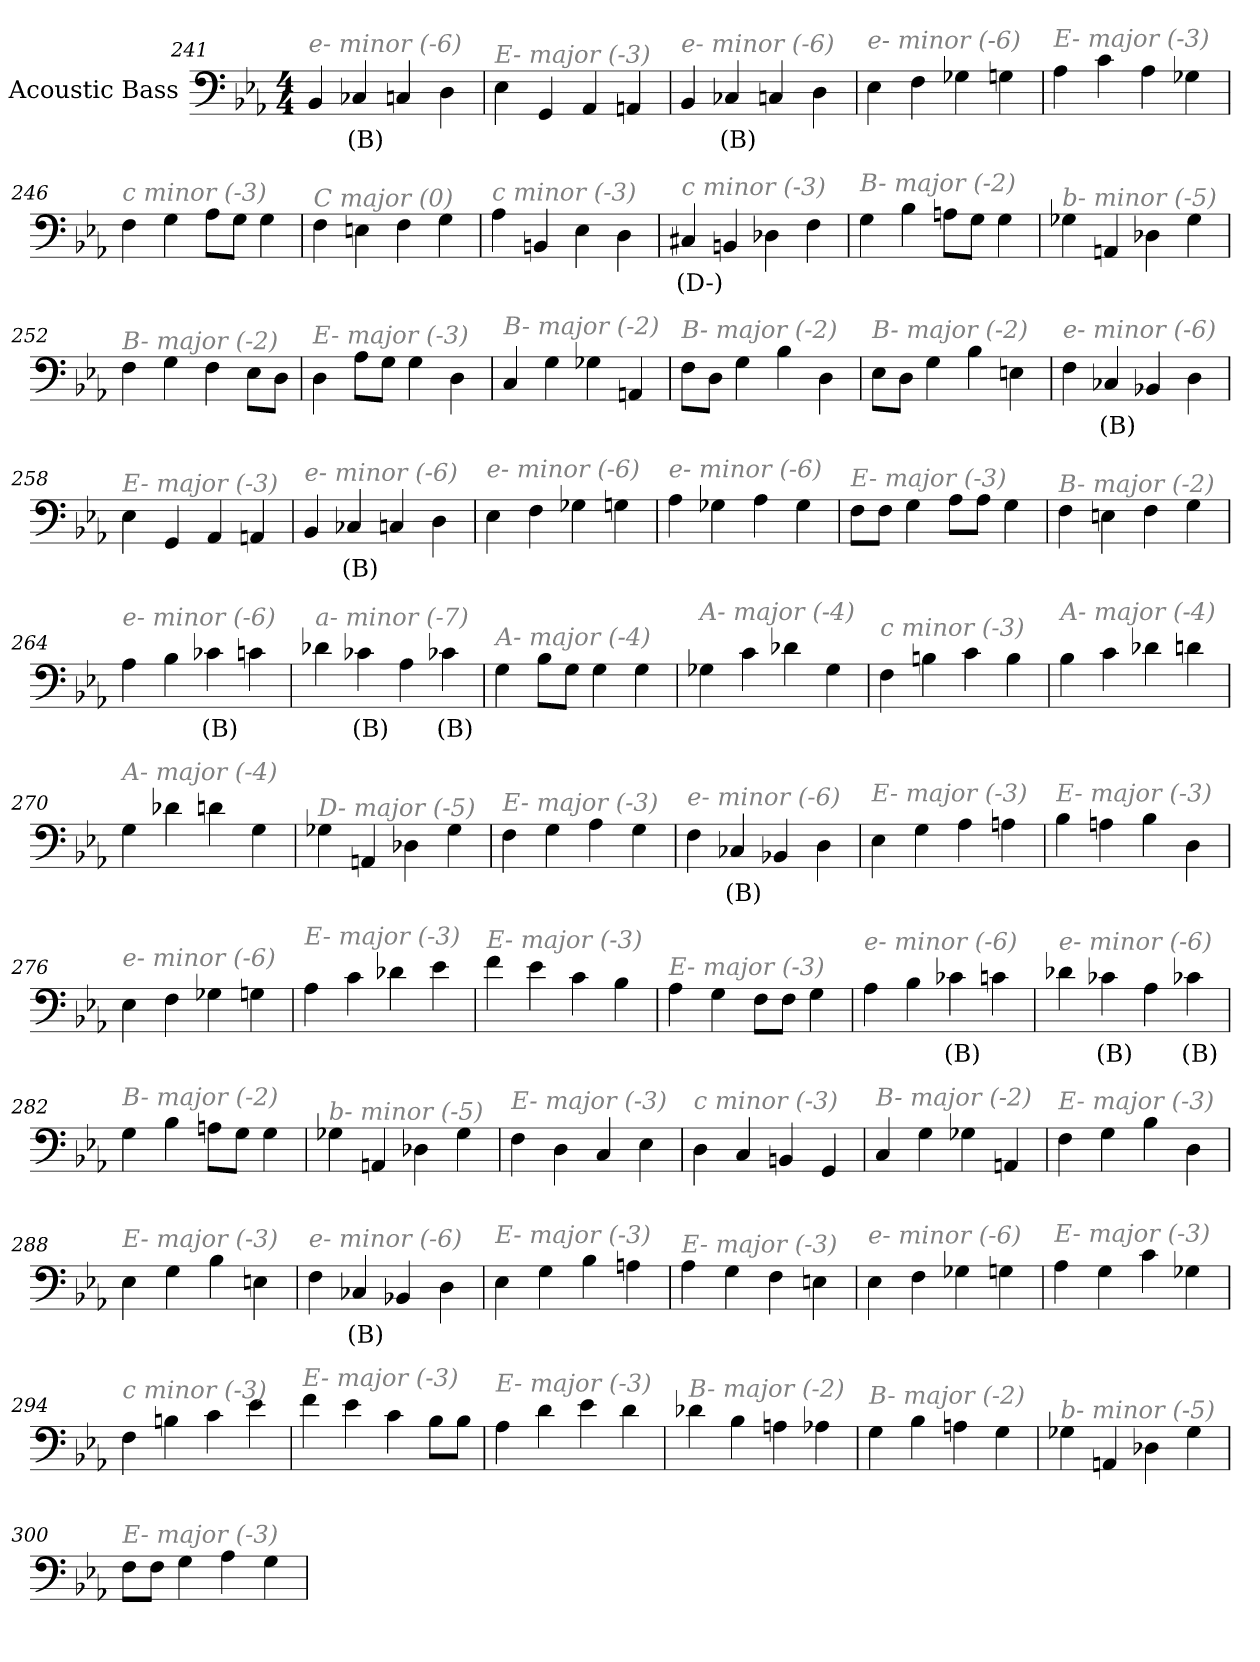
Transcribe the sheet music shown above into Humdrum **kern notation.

**kern	**text
*part1	*part1
*staff1	*staff1
*I"Acoustic Bass	*
*clefF4	*
*ITrd7c12	*
*k[b-e-a-]	*
*E-:	*
*M4/4	*
=241	=241
!LO:TX:i:color=#808080:t=e- minor (-6)	!
4BBB-	.
4CC-Xi	(B)
4CC	.
4DD	.
=242	=242
!LO:TX:i:color=#808080:t=E- major (-3)	!
4EE-	.
4GGG	.
4AAA-	.
4AAAn	.
=243	=243
!LO:TX:i:color=#808080:t=e- minor (-6)	!
4BBB-	.
4CC-Xi	(B)
4CC	.
4DD	.
=244	=244
!LO:TX:i:color=#808080:t=e- minor (-6)	!
4EE-	.
4FF	.
4GG-X	.
4GGn	.
=245	=245
!LO:TX:i:color=#808080:t=E- major (-3)	!
4AA-	.
4C	.
4AA-	.
4GG-X	.
=246	=246
!LO:TX:i:color=#808080:t=c minor (-3)	!
4FF	.
4GG	.
8AA-L	.
8GGJ	.
4GG	.
=247	=247
!LO:TX:i:color=#808080:t=C major (0)	!
4FF	.
4EEn	.
4FF	.
4GG	.
=248	=248
!LO:TX:i:color=#808080:t=c minor (-3)	!
4AA-	.
4BBBn	.
4EE-	.
4DD	.
=249	=249
!LO:TX:i:color=#808080:t=c minor (-3)	!
4CC#Xj	(D-)
4BBBn	.
4DD-	.
4FF	.
=250	=250
!LO:TX:i:color=#808080:t=B- major (-2)	!
4GG	.
4BB-	.
8AAnL	.
8GGJ	.
4GG	.
=251	=251
!LO:TX:i:color=#808080:t=b- minor (-5)	!
4GG-X	.
4AAAn	.
4DD-X	.
4GG-	.
=252	=252
!LO:TX:i:color=#808080:t=B- major (-2)	!
4FF	.
4GG	.
4FF	.
8EE-L	.
8DDJ	.
=253	=253
!LO:TX:i:color=#808080:t=E- major (-3)	!
4DD	.
8AA-L	.
8GGJ	.
4GG	.
4DD	.
=254	=254
!LO:TX:i:color=#808080:t=B- major (-2)	!
4CC	.
4GG	.
4GG-X	.
4AAAn	.
=255	=255
!LO:TX:i:color=#808080:t=B- major (-2)	!
8FFL	.
8DDJ	.
4GG	.
4BB-	.
4DD	.
=256	=256
!LO:TX:i:color=#808080:t=B- major (-2)	!
8EE-L	.
8DDJ	.
4GG	.
4BB-	.
4EEn	.
=257	=257
!LO:TX:i:color=#808080:t=e- minor (-6)	!
4FF	.
4CC-Xi	(B)
4BBB-X	.
4DD	.
=258	=258
!LO:TX:i:color=#808080:t=E- major (-3)	!
4EE-	.
4GGG	.
4AAA-	.
4AAAn	.
=259	=259
!LO:TX:i:color=#808080:t=e- minor (-6)	!
4BBB-	.
4CC-Xi	(B)
4CC	.
4DD	.
=260	=260
!LO:TX:i:color=#808080:t=e- minor (-6)	!
4EE-	.
4FF	.
4GG-X	.
4GGn	.
=261	=261
!LO:TX:i:color=#808080:t=e- minor (-6)	!
4AA-	.
4GG-X	.
4AA-	.
4GG-	.
=262	=262
!LO:TX:i:color=#808080:t=E- major (-3)	!
8FFL	.
8FFJ	.
4GG	.
8AA-L	.
8AA-J	.
4GG	.
=263	=263
!LO:TX:i:color=#808080:t=B- major (-2)	!
4FF	.
4EEn	.
4FF	.
4GG	.
=264	=264
!LO:TX:i:color=#808080:t=e- minor (-6)	!
4AA-	.
4BB-	.
4C-Xi	(B)
4C	.
=265	=265
!LO:TX:i:color=#808080:t=a- minor (-7)	!
4D-X	.
4C-Xi	(B)
4AA-	.
4C-Xi	(B)
=266	=266
!LO:TX:i:color=#808080:t=A- major (-4)	!
4GG	.
8BB-L	.
8GGJ	.
4GG	.
4GG	.
=267	=267
!LO:TX:i:color=#808080:t=A- major (-4)	!
4GG-X	.
4C	.
4D-X	.
4GG-	.
=268	=268
!LO:TX:i:color=#808080:t=c minor (-3)	!
4FF	.
4BBn	.
4C	.
4BB	.
=269	=269
!LO:TX:i:color=#808080:t=A- major (-4)	!
4BB-	.
4C	.
4D-X	.
4Dn	.
=270	=270
!LO:TX:i:color=#808080:t=A- major (-4)	!
4GG	.
4D-X	.
4Dn	.
4GG	.
=271	=271
!LO:TX:i:color=#808080:t=D- major (-5)	!
4GG-X	.
4AAAn	.
4DD-X	.
4GG-	.
=272	=272
!LO:TX:i:color=#808080:t=E- major (-3)	!
4FF	.
4GG	.
4AA-	.
4GG	.
=273	=273
!LO:TX:i:color=#808080:t=e- minor (-6)	!
4FF	.
4CC-Xi	(B)
4BBB-X	.
4DD	.
=274	=274
!LO:TX:i:color=#808080:t=E- major (-3)	!
4EE-	.
4GG	.
4AA-	.
4AAn	.
=275	=275
!LO:TX:i:color=#808080:t=E- major (-3)	!
4BB-	.
4AAn	.
4BB-	.
4DD	.
=276	=276
!LO:TX:i:color=#808080:t=e- minor (-6)	!
4EE-	.
4FF	.
4GG-X	.
4GGn	.
=277	=277
!LO:TX:i:color=#808080:t=E- major (-3)	!
4AA-	.
4C	.
4D-X	.
4E-	.
=278	=278
!LO:TX:i:color=#808080:t=E- major (-3)	!
4F	.
4E-	.
4C	.
4BB-	.
=279	=279
!LO:TX:i:color=#808080:t=E- major (-3)	!
4AA-	.
4GG	.
8FFL	.
8FFJ	.
4GG	.
=280	=280
!LO:TX:i:color=#808080:t=e- minor (-6)	!
4AA-	.
4BB-	.
4C-Xi	(B)
4C	.
=281	=281
!LO:TX:i:color=#808080:t=e- minor (-6)	!
4D-X	.
4C-Xi	(B)
4AA-	.
4C-Xi	(B)
=282	=282
!LO:TX:i:color=#808080:t=B- major (-2)	!
4GG	.
4BB-	.
8AAnL	.
8GGJ	.
4GG	.
=283	=283
!LO:TX:i:color=#808080:t=b- minor (-5)	!
4GG-X	.
4AAAn	.
4DD-X	.
4GG-	.
=284	=284
!LO:TX:i:color=#808080:t=E- major (-3)	!
4FF	.
4DD	.
4CC	.
4EE-	.
=285	=285
!LO:TX:i:color=#808080:t=c minor (-3)	!
4DD	.
4CC	.
4BBBn	.
4GGG	.
=286	=286
!LO:TX:i:color=#808080:t=B- major (-2)	!
4CC	.
4GG	.
4GG-X	.
4AAAn	.
=287	=287
!LO:TX:i:color=#808080:t=E- major (-3)	!
4FF	.
4GG	.
4BB-	.
4DD	.
=288	=288
!LO:TX:i:color=#808080:t=E- major (-3)	!
4EE-	.
4GG	.
4BB-	.
4EEn	.
=289	=289
!LO:TX:i:color=#808080:t=e- minor (-6)	!
4FF	.
4CC-Xi	(B)
4BBB-X	.
4DD	.
=290	=290
!LO:TX:i:color=#808080:t=E- major (-3)	!
4EE-	.
4GG	.
4BB-	.
4AAn	.
=291	=291
!LO:TX:i:color=#808080:t=E- major (-3)	!
4AA-	.
4GG	.
4FF	.
4EEn	.
=292	=292
!LO:TX:i:color=#808080:t=e- minor (-6)	!
4EE-	.
4FF	.
4GG-X	.
4GGn	.
=293	=293
!LO:TX:i:color=#808080:t=E- major (-3)	!
4AA-	.
4GG	.
4C	.
4GG-X	.
=294	=294
!LO:TX:i:color=#808080:t=c minor (-3)	!
4FF	.
4BBn	.
4C	.
4E-	.
=295	=295
!LO:TX:i:color=#808080:t=E- major (-3)	!
4F	.
4E-	.
4C	.
8BB-L	.
8BB-J	.
=296	=296
!LO:TX:i:color=#808080:t=E- major (-3)	!
4AA-	.
4D	.
4E-	.
4D	.
=297	=297
!LO:TX:i:color=#808080:t=B- major (-2)	!
4D-X	.
4BB-	.
4AAn	.
4AA-X	.
=298	=298
!LO:TX:i:color=#808080:t=B- major (-2)	!
4GG	.
4BB-	.
4AAn	.
4GG	.
=299	=299
!LO:TX:i:color=#808080:t=b- minor (-5)	!
4GG-X	.
4AAAn	.
4DD-X	.
4GG-	.
=300	=300
!LO:TX:i:color=#808080:t=E- major (-3)	!
8FFL	.
8FFJ	.
4GG	.
4AA-	.
4GG	.
=	=
*-	*-
